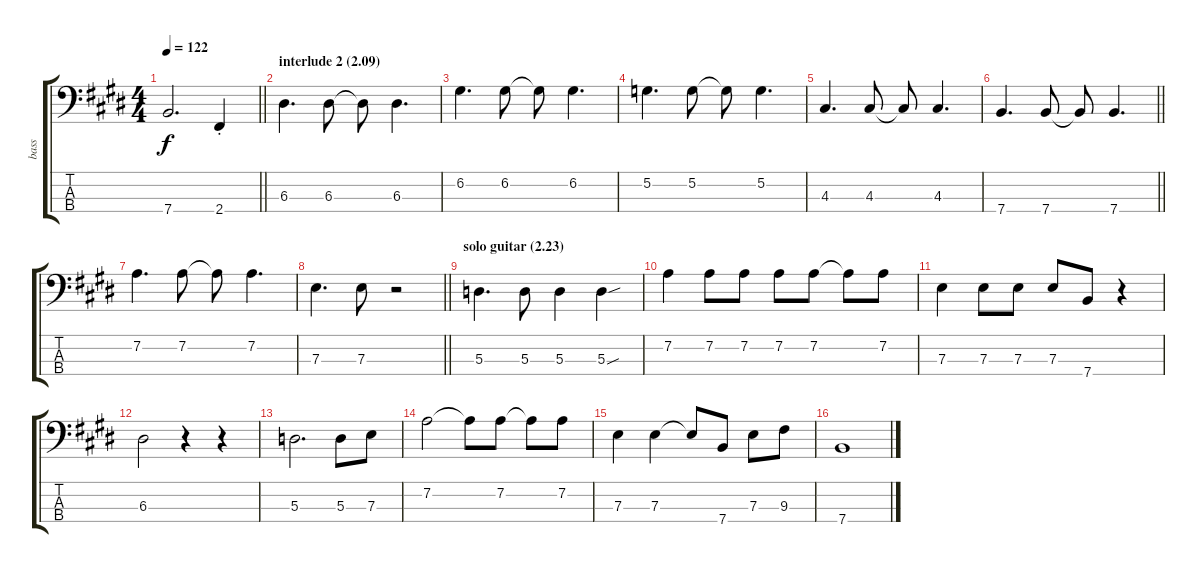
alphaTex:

\track ("bass" "bass") {instrument electricbassfinger}
\staff {score tabs}
\tuning (G2 D2 A1 E1) {hide}
\ts (4 4)
\tempo 122
\clef f4
\barLineRight lightlight
\ks e
7.4.2{d dy f} 2.4{st}.4 |
\section ("" "interlude 2 (2.09)")
6.3.4{d} 6.3.8 6.3{t}.8 6.3.4{d} |
6.2.4{d} 6.2.8 6.2{t}.8 6.2.4{d} |
5.2.4{d} 5.2.8 5.2{t}.8 5.2.4{d} |
4.3.4{d} 4.3.8 4.3{t}.8 4.3.4{d} |
\barLineRight lightlight
7.4.4{d} 7.4.8 7.4{t}.8 7.4.4{d} |
7.2.4{d} 7.2.8 7.2{t}.8 7.2.4{d} |
\barLineRight lightlight
7.3.4{d} 7.3.8 r.2 |
\section ("" "solo guitar (2.23)")
5.3.4{d} 5.3.8 5.3.4 5.3{sou}.4 |
7.2.4 7.2.8 7.2.8 7.2.8 7.2.8 7.2{t}.8 7.2.8 |
7.3.4 7.3.8 7.3.8 7.3.8 7.4.8 r.4 |
6.3.2 r.4 r.4 |
5.3.2{d} 5.3.8 7.3.8 |
7.2.2 7.2{t}.8 7.2.8 7.2{t}.8 7.2.8 |
7.3.4 7.3.4 7.3{t}.8 7.4.8 7.3.8 9.3.8 |
7.4.1
